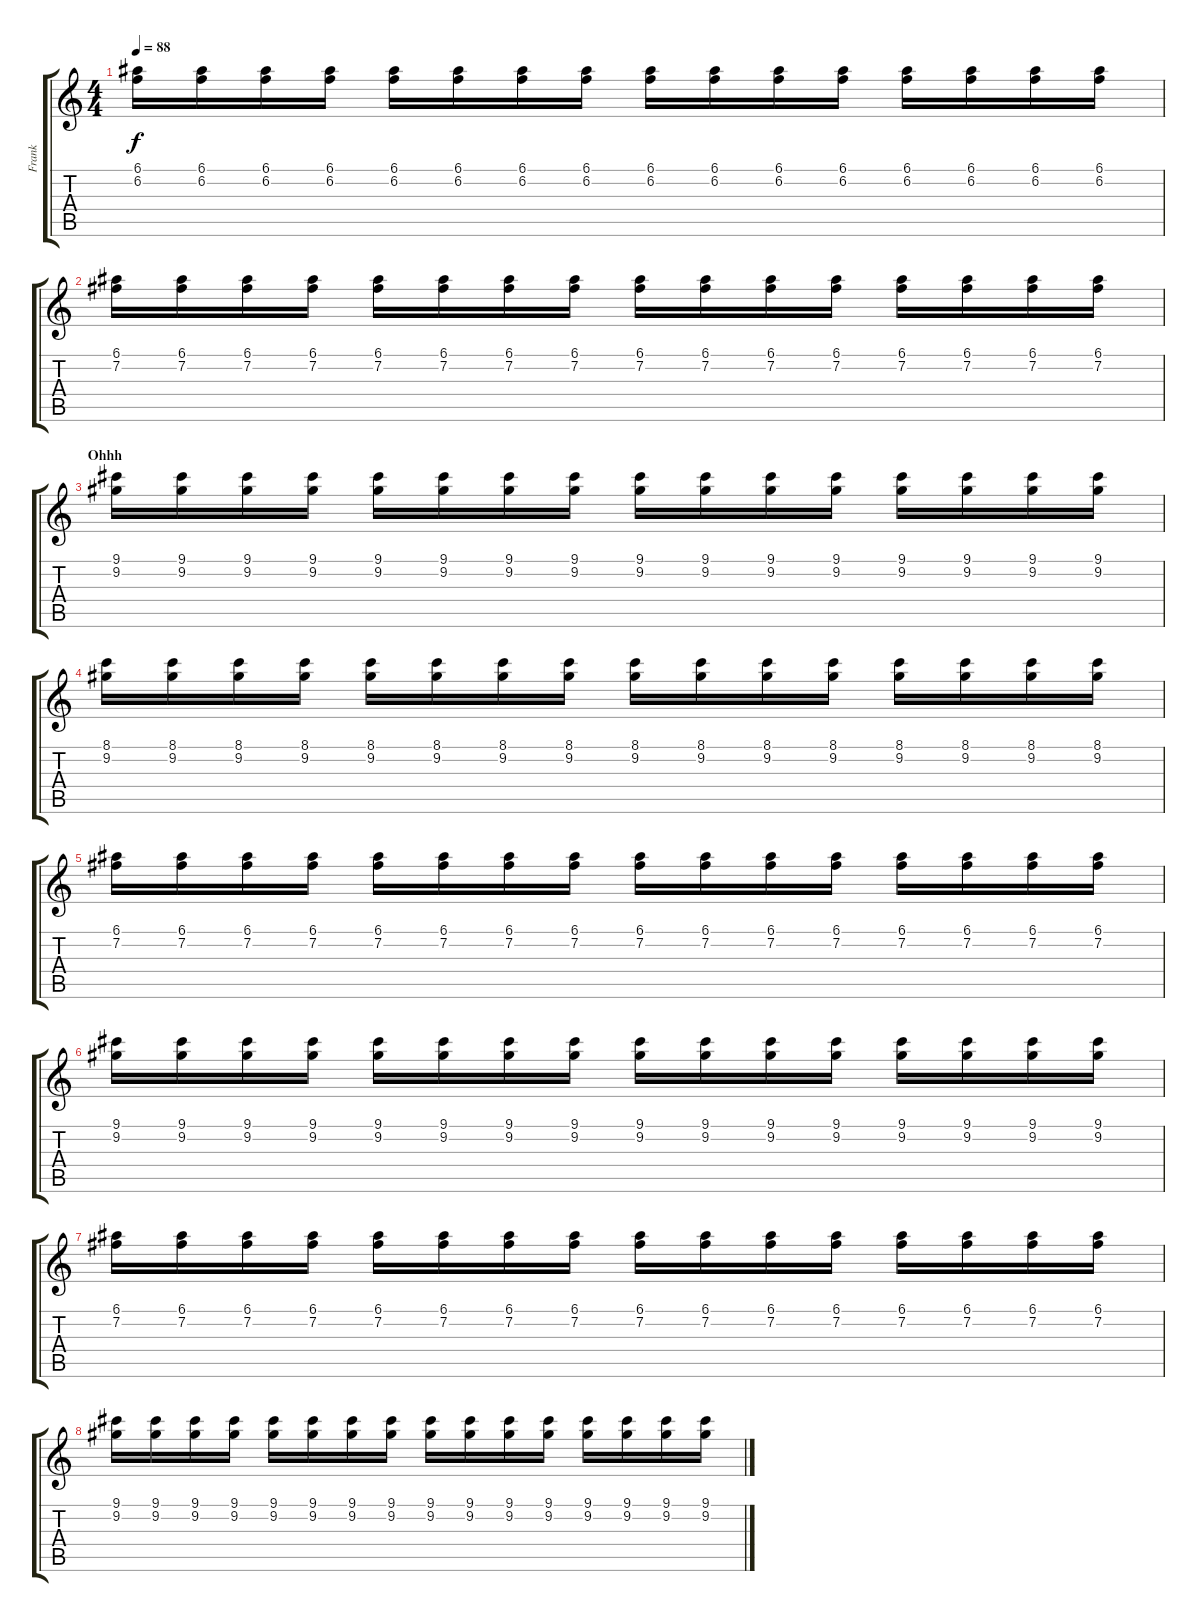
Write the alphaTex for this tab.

\track ("Frank" "Frank") {instrument acousticguitarsteel}
\staff {score tabs}
\tuning (E4 B3 G3 D3 A2 E2) {hide}
\ts (4 4)
\tempo 88
\clef g2
\ks c
(6.1 6.2).16{dy f} (6.1 6.2).16 (6.1 6.2).16 (6.1 6.2).16 (6.1 6.2).16 (6.1 6.2).16 (6.1 6.2).16 (6.1 6.2).16 (6.1 6.2).16 (6.1 6.2).16 (6.1 6.2).16 (6.1 6.2).16 (6.1 6.2).16 (6.1 6.2).16 (6.1 6.2).16 (6.1 6.2).16 |
(6.1 7.2).16 (6.1 7.2).16 (6.1 7.2).16 (6.1 7.2).16 (6.1 7.2).16 (6.1 7.2).16 (6.1 7.2).16 (6.1 7.2).16 (6.1 7.2).16 (6.1 7.2).16 (6.1 7.2).16 (6.1 7.2).16 (6.1 7.2).16 (6.1 7.2).16 (6.1 7.2).16 (6.1 7.2).16 |
\section ("" "Ohhh")
(9.1 9.2).16 (9.1 9.2).16 (9.1 9.2).16 (9.1 9.2).16 (9.1 9.2).16 (9.1 9.2).16 (9.1 9.2).16 (9.1 9.2).16 (9.1 9.2).16 (9.1 9.2).16 (9.1 9.2).16 (9.1 9.2).16 (9.1 9.2).16 (9.1 9.2).16 (9.1 9.2).16 (9.1 9.2).16 |
(8.1 9.2).16 (8.1 9.2).16 (8.1 9.2).16 (8.1 9.2).16 (8.1 9.2).16 (8.1 9.2).16 (8.1 9.2).16 (8.1 9.2).16 (8.1 9.2).16 (8.1 9.2).16 (8.1 9.2).16 (8.1 9.2).16 (8.1 9.2).16 (8.1 9.2).16 (8.1 9.2).16 (8.1 9.2).16 |
(6.1 7.2).16 (6.1 7.2).16 (6.1 7.2).16 (6.1 7.2).16 (6.1 7.2).16 (6.1 7.2).16 (6.1 7.2).16 (6.1 7.2).16 (6.1 7.2).16 (6.1 7.2).16 (6.1 7.2).16 (6.1 7.2).16 (6.1 7.2).16 (6.1 7.2).16 (6.1 7.2).16 (6.1 7.2).16 |
(9.1 9.2).16 (9.1 9.2).16 (9.1 9.2).16 (9.1 9.2).16 (9.1 9.2).16 (9.1 9.2).16 (9.1 9.2).16 (9.1 9.2).16 (9.1 9.2).16 (9.1 9.2).16 (9.1 9.2).16 (9.1 9.2).16 (9.1 9.2).16 (9.1 9.2).16 (9.1 9.2).16 (9.1 9.2).16 |
(6.1 7.2).16 (6.1 7.2).16 (6.1 7.2).16 (6.1 7.2).16 (6.1 7.2).16 (6.1 7.2).16 (6.1 7.2).16 (6.1 7.2).16 (6.1 7.2).16 (6.1 7.2).16 (6.1 7.2).16 (6.1 7.2).16 (6.1 7.2).16 (6.1 7.2).16 (6.1 7.2).16 (6.1 7.2).16 |
(9.1 9.2).16 (9.1 9.2).16 (9.1 9.2).16 (9.1 9.2).16 (9.1 9.2).16 (9.1 9.2).16 (9.1 9.2).16 (9.1 9.2).16 (9.1 9.2).16 (9.1 9.2).16 (9.1 9.2).16 (9.1 9.2).16 (9.1 9.2).16 (9.1 9.2).16 (9.1 9.2).16 (9.1 9.2).16
